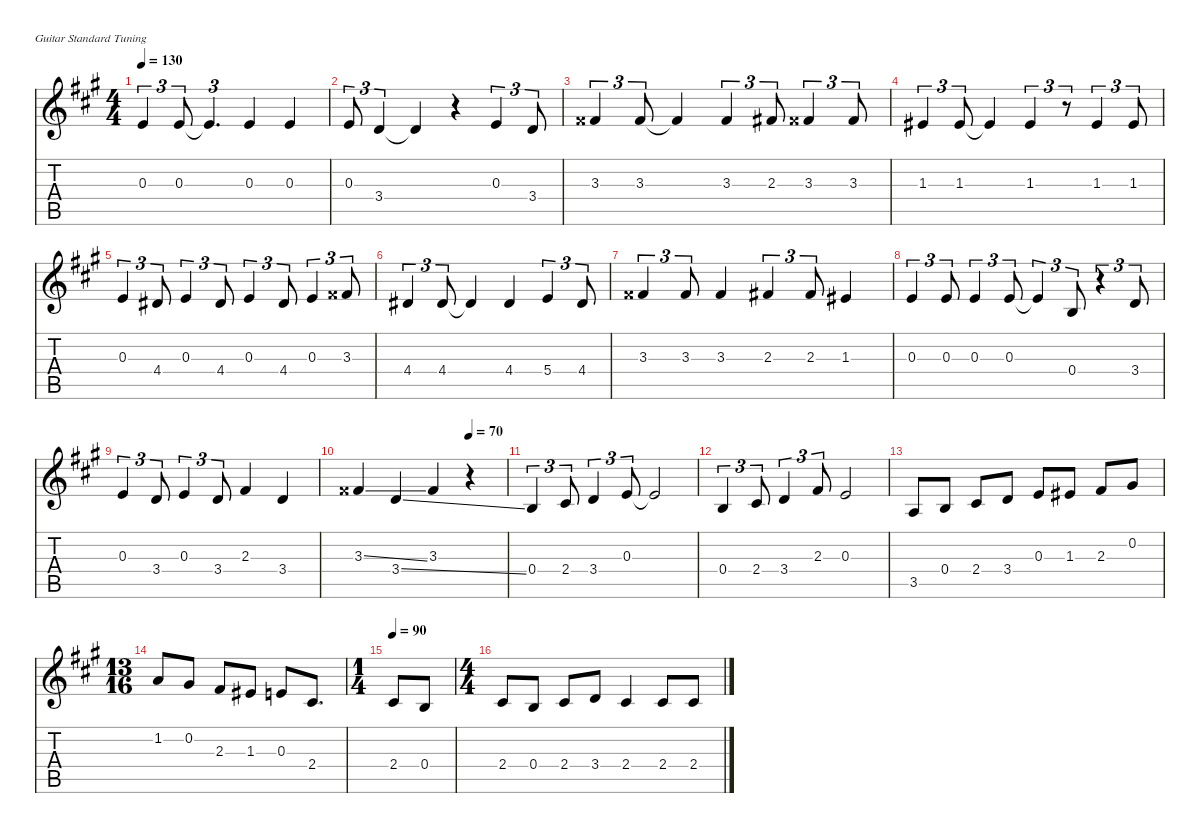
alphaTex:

\defaultSystemsLayout 4
\hideDynamics
\bracketExtendMode nobrackets
\singleTrackTrackNamePolicy hidden
\multiTrackTrackNamePolicy hidden
\firstSystemTrackNameMode fullname
\firstSystemTrackNameOrientation horizontal
\otherSystemsTrackNameOrientation horizontal
\track ("Vocals" "sax.") {instrument altosax}
\staff {score tabs}
\tuning (E4 B3 G3 D3 A2 E2)
\displaytranspose 9
\ts (4 4)
\tempo 130
\clef g2
\ks a
0.3{acc forcenatural}.4{tu (3 2) dy f beam Up} 0.3{acc forcenatural}.8{tu (3 2) beam Up} 0.3{t acc forcenatural}.4{d tu (3 2) beam Up} 0.3{acc forcenatural}.4{beam Up} 0.3{acc forcenatural}.4{beam Up} |
0.3{acc forcenatural}.8{tu (3 2) beam Up} 3.4{acc forcenatural}.4{tu (3 2) beam Up} 3.4{t acc forcenatural}.4{beam Up} r.4{beam Up} 0.3{acc forcenatural}.4{tu (3 2) beam Up} 3.4{acc forcenatural}.8{tu (3 2) beam Up} |
3.3{acc x}.4{tu (3 2) beam Up} 3.3{acc x}.8{tu (3 2) beam Up} 3.3{t acc x}.4{beam Up} 3.3{acc x}.4{tu (3 2) beam Up} 2.3{acc #}.8{tu (3 2) beam Up} 3.3{acc x}.4{tu (3 2) beam Up} 3.3{acc x}.8{tu (3 2) beam Up} |
1.3{acc #}.4{tu (3 2) beam Up} 1.3{acc #}.8{tu (3 2) beam Up} 1.3{t acc #}.4{beam Up} 1.3{acc #}.4{tu (3 2) beam Up} r.8{tu (3 2) beam Up} 1.3{acc #}.4{tu (3 2) beam Up} 1.3{acc #}.8{tu (3 2) beam Up} |
0.3{acc forcenatural}.4{tu (3 2) beam Up} 4.4{acc #}.8{tu (3 2) beam Up} 0.3{acc forcenatural}.4{tu (3 2) beam Up} 4.4{acc #}.8{tu (3 2) beam Up} 0.3{acc forcenatural}.4{tu (3 2) beam Up} 4.4{acc #}.8{tu (3 2) beam Up} 0.3{acc forcenatural}.4{tu (3 2) beam Up} 3.3{acc x}.8{tu (3 2) beam Up} |
4.4{acc #}.4{tu (3 2) beam Up} 4.4{acc #}.8{tu (3 2) beam Up} 4.4{t acc #}.4{beam Up} 4.4{acc #}.4{beam Up} 5.4{acc forcenatural}.4{tu (3 2) beam Up} 4.4{acc #}.8{tu (3 2) beam Up} |
3.3{acc x}.4{tu (3 2) beam Up} 3.3{acc x}.8{tu (3 2) beam Up} 3.3{acc x}.4{beam Up} 2.3{acc #}.4{tu (3 2) beam Up} 2.3{acc #}.8{tu (3 2) beam Up} 1.3{acc #}.4{beam Up} |
0.3{acc forcenatural}.4{tu (3 2) beam Up} 0.3{acc forcenatural}.8{tu (3 2) beam Up} 0.3{acc forcenatural}.4{tu (3 2) beam Up} 0.3{acc forcenatural}.8{tu (3 2) beam Up} 0.3{t acc forcenatural}.4{tu (3 2) beam Up} 0.4{acc forcenatural}.8{tu (3 2) beam Up} r.4{tu (3 2) beam Up} 3.4{acc forcenatural}.8{tu (3 2) beam Up} |
0.3{acc forcenatural}.4{tu (3 2) beam Up} 3.4{acc forcenatural}.8{tu (3 2) beam Up} 0.3{acc forcenatural}.4{tu (3 2) beam Up} 3.4{acc forcenatural}.8{tu (3 2) beam Up} 2.3{acc #}.4{beam Up} 3.4{acc forcenatural}.4{beam Up} |
\tempo (70 0.75)
3.3{ss acc x}.4{beam Up} 3.4{ss acc forcenatural}.4{beam Up} 3.3{acc x}.4{beam Up} r.4{beam Up} |
0.4{acc forcenatural}.4{tu (3 2) beam Up} 2.4{acc #}.8{tu (3 2) beam Up} 3.4{acc forcenatural}.4{tu (3 2) beam Up} 0.3{acc forcenatural}.8{tu (3 2) beam Up} 0.3{t acc forcenatural}.2{beam Up} |
0.4{acc forcenatural}.4{tu (3 2) beam Up} 2.4{acc #}.8{tu (3 2) beam Up} 3.4{acc forcenatural}.4{tu (3 2) beam Up} 2.3{acc #}.8{tu (3 2) beam Up} 0.3{acc forcenatural}.2{beam Up} |
3.5{acc forcenatural}.8{beam Up} 0.4{acc forcenatural}.8{beam Up} 2.4{acc #}.8{beam Up} 3.4{acc forcenatural}.8{beam Up} 0.3{acc forcenatural}.8{beam Up} 1.3{acc #}.8{beam Up} 2.3{acc #}.8{beam Up} 0.2{acc #}.8{beam Up} |
\ts (13 16)
1.2{acc forcenatural}.8{beam Up} 0.2{acc #}.8{beam Up} 2.3{acc #}.8{beam Up} 1.3{acc #}.8{beam Up} 0.3{acc forcenatural}.8{beam Up} 2.4{acc #}.8{d beam Up} |
\ts (1 4)
\tempo 90
2.4{acc #}.8{beam Up} 0.4{acc forcenatural}.8{beam Up} |
\ts (4 4)
2.4{acc #}.8{beam Up} 0.4{acc forcenatural}.8{beam Up} 2.4{acc #}.8{beam Up} 3.4{acc forcenatural}.8{beam Up} 2.4{acc #}.4{beam Up} 2.4{acc #}.8{beam Up} 2.4{acc #}.8{beam Up}
